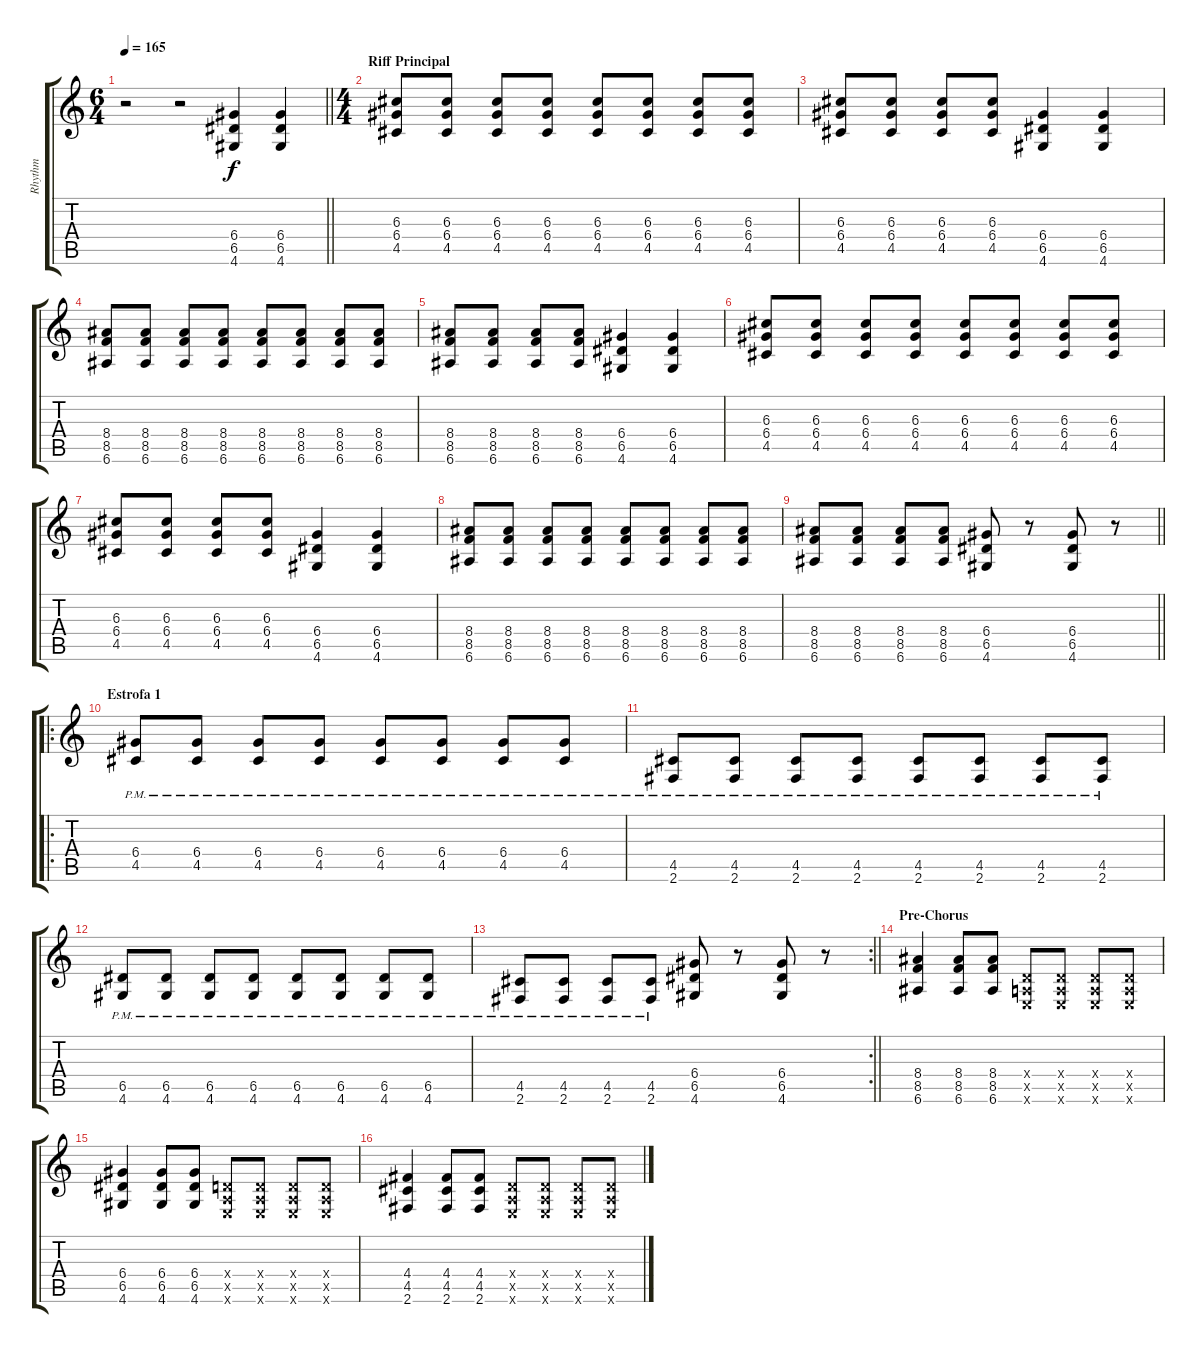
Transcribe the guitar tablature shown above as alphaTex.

\track ("Rhythm" "Rhythm") {instrument distortionguitar}
\staff {score tabs}
\tuning (E4 B3 G3 D3 A2 E2) {hide}
\ts (6 4)
\tempo 165
\clef g2
\barLineRight lightlight
\ks c
r.2{dy f instrument distortionguitar} r.2 (6.4 6.5 4.6).4 (6.4 6.5 4.6).4 |
\ts (4 4)
\section ("" "Riff Principal")
(6.3 6.4 4.5).8 (6.3 6.4 4.5).8 (6.3 6.4 4.5).8 (6.3 6.4 4.5).8 (6.3 6.4 4.5).8 (6.3 6.4 4.5).8 (6.3 6.4 4.5).8 (6.3 6.4 4.5).8 |
(6.3 6.4 4.5).8 (6.3 6.4 4.5).8 (6.3 6.4 4.5).8 (6.3 6.4 4.5).8 (6.4 6.5 4.6).4 (6.4 6.5 4.6).4 |
(8.4 8.5 6.6).8 (8.4 8.5 6.6).8 (8.4 8.5 6.6).8 (8.4 8.5 6.6).8 (8.4 8.5 6.6).8 (8.4 8.5 6.6).8 (8.4 8.5 6.6).8 (8.4 8.5 6.6).8 |
(8.4 8.5 6.6).8 (8.4 8.5 6.6).8 (8.4 8.5 6.6).8 (8.4 8.5 6.6).8 (6.4 6.5 4.6).4 (6.4 6.5 4.6).4 |
(6.3 6.4 4.5).8 (6.3 6.4 4.5).8 (6.3 6.4 4.5).8 (6.3 6.4 4.5).8 (6.3 6.4 4.5).8 (6.3 6.4 4.5).8 (6.3 6.4 4.5).8 (6.3 6.4 4.5).8 |
(6.3 6.4 4.5).8 (6.3 6.4 4.5).8 (6.3 6.4 4.5).8 (6.3 6.4 4.5).8 (6.4 6.5 4.6).4 (6.4 6.5 4.6).4 |
(8.4 8.5 6.6).8 (8.4 8.5 6.6).8 (8.4 8.5 6.6).8 (8.4 8.5 6.6).8 (8.4 8.5 6.6).8 (8.4 8.5 6.6).8 (8.4 8.5 6.6).8 (8.4 8.5 6.6).8 |
\barLineRight lightlight
(8.4 8.5 6.6).8 (8.4 8.5 6.6).8 (8.4 8.5 6.6).8 (8.4 8.5 6.6).8 (6.4 6.5 4.6).8 r.8 (6.4 6.5 4.6).8 r.8 |
\ro
\section ("" "Estrofa 1")
(6.4{pm} 4.5{pm}).8 (6.4{pm} 4.5{pm}).8 (6.4{pm} 4.5{pm}).8 (6.4{pm} 4.5{pm}).8 (6.4{pm} 4.5{pm}).8 (6.4{pm} 4.5{pm}).8 (6.4{pm} 4.5{pm}).8 (6.4{pm} 4.5{pm}).8 |
(4.5{pm} 2.6{pm}).8 (4.5{pm} 2.6{pm}).8 (4.5{pm} 2.6{pm}).8 (4.5{pm} 2.6{pm}).8 (4.5{pm} 2.6{pm}).8 (4.5{pm} 2.6{pm}).8 (4.5{pm} 2.6{pm}).8 (4.5{pm} 2.6{pm}).8 |
(6.5{pm} 4.6{pm}).8 (6.5{pm} 4.6{pm}).8 (6.5{pm} 4.6{pm}).8 (6.5{pm} 4.6{pm}).8 (6.5{pm} 4.6{pm}).8 (6.5{pm} 4.6{pm}).8 (6.5{pm} 4.6{pm}).8 (6.5{pm} 4.6{pm}).8 |
\rc 2
\barLineRight lightlight
(4.5{pm} 2.6{pm}).8 (4.5{pm} 2.6{pm}).8 (4.5{pm} 2.6{pm}).8 (4.5{pm} 2.6{pm}).8 (6.4 6.5 4.6).8 r.8 (6.4 6.5 4.6).8 r.8 |
\section ("" "Pre-Chorus")
(8.4 8.5 6.6).4 (8.4 8.5 6.6).8 (8.4 8.5 6.6).8 (0.4{x} 0.5{x} 0.6{x}).8 (0.4{x} 0.5{x} 0.6{x}).8 (0.4{x} 0.5{x} 0.6{x}).8 (0.4{x} 0.5{x} 0.6{x}).8 |
(6.4 6.5 4.6).4 (6.4 6.5 4.6).8 (6.4 6.5 4.6).8 (0.4{x} 0.5{x} 0.6{x}).8 (0.4{x} 0.5{x} 0.6{x}).8 (0.4{x} 0.5{x} 0.6{x}).8 (0.4{x} 0.5{x} 0.6{x}).8 |
(4.4 4.5 2.6).4 (4.4 4.5 2.6).8 (4.4 4.5 2.6).8 (0.4{x} 0.5{x} 0.6{x}).8 (0.4{x} 0.5{x} 0.6{x}).8 (0.4{x} 0.5{x} 0.6{x}).8 (0.4{x} 0.5{x} 0.6{x}).8
